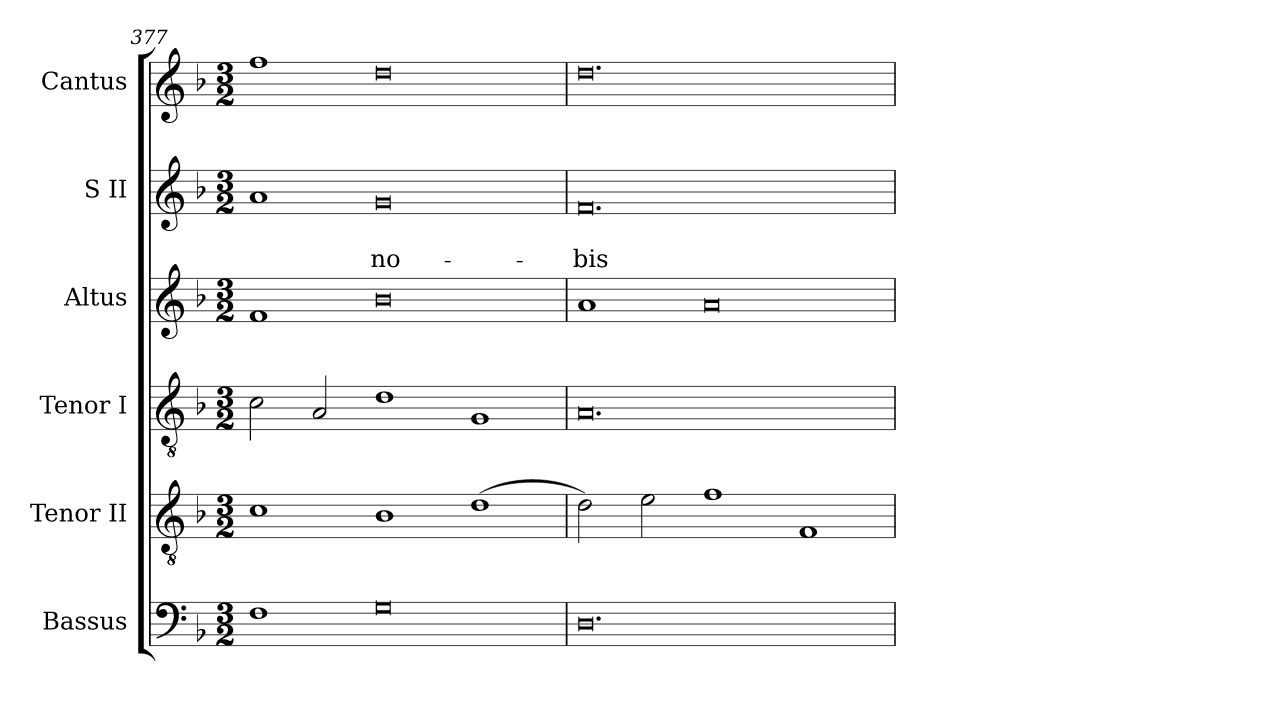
**kern	**kern	**kern	**kern	**kern	**text	**text	**kern
*part6	*part5	*part4	*part3	*part2	*part2	*part2	*part1
*staff6	*staff5	*staff4	*staff3	*staff2	*staff2	*staff2	*staff1
*I"Bassus	*I"Tenor II	*I"Tenor I	*I"Altus	*I"S II	*	*	*I"Cantus
*I'B	*I'T II	*I'T I	*I'A	*	*	*	*
*clefF4	*clefGv2	*clefGv2	*clefG2	*clefG2	*	*	*clefG2
*k[b-]	*k[b-]	*k[b-]	*k[b-]	*k[b-]	*	*	*k[b-]
*F:	*F:	*F:	*F:	*F:	*	*	*F:
*M3/2	*M3/2	*M3/2	*M3/2	*M3/2	*	*	*M3/2
=377	=377	=377	=377	=377	=377	=377	=377
1F	1c	2c\	1f	1a	.	.	1ff
.	.	2A/	.	.	.	.	.
!	!	!	!	!	!	!LO:LY:b	!
0G	1B-	1d	0b-	0g	.	no-	0dd
.	(>1d	1G	.	.	.	.	.
!!LO:LB:g=z
=378	=378	=378	=378	=378	=378	=378	=378
!	!	!	!	!	!	!LO:LY:b	!
0.D	2d\)	0.A	1a	0.f	.	-bis	0.dd
.	2e\	.	.	.	.	.	.
.	1f	.	0a	.	.	.	.
.	1F	.	.	.	.	.	.
=	=	=	=	=	=	=	=
*-	*-	*-	*-	*-	*-	*-	*-
